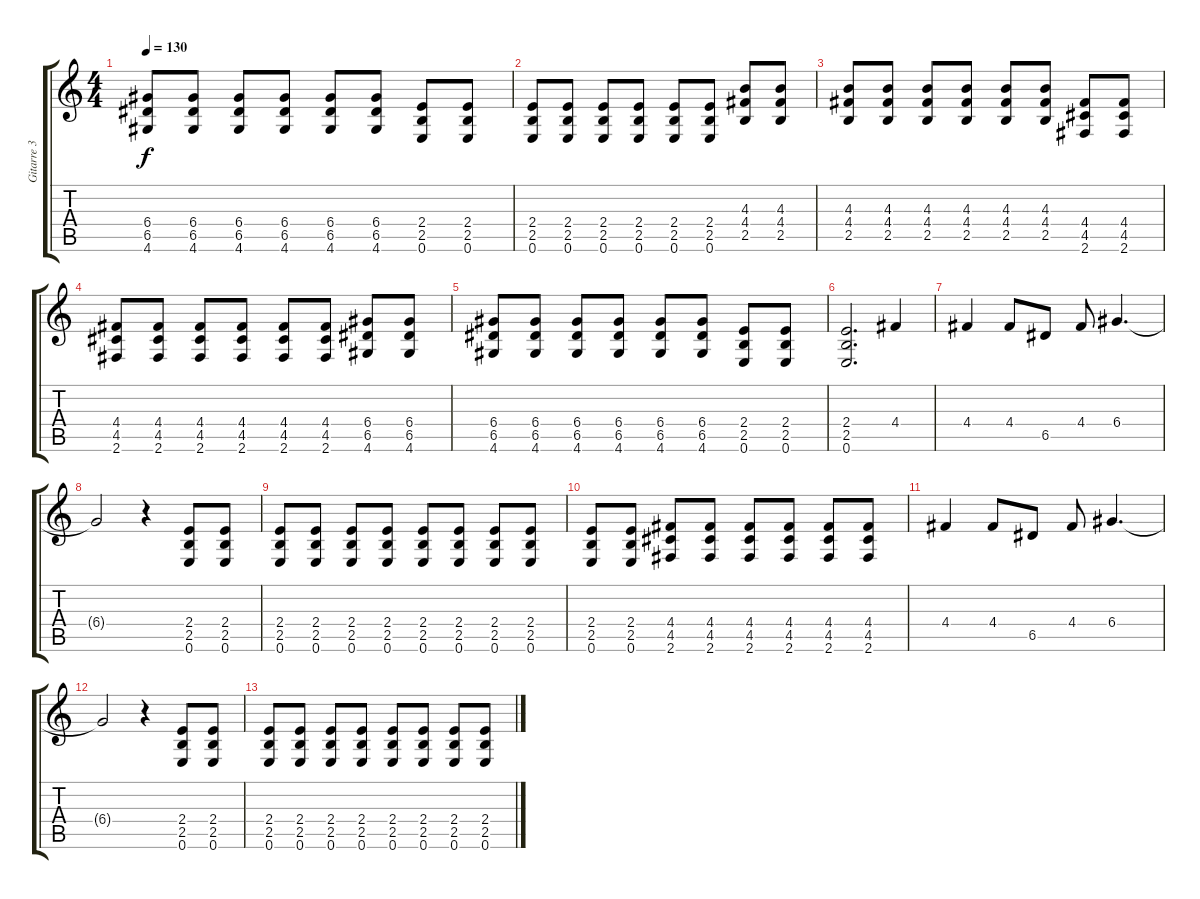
\track ("Gitarre 3" "Gitarre 3") {instrument overdrivenguitar}
\staff {score tabs}
\tuning (E4 B3 G3 D3 A2 E2) {hide}
\ts (4 4)
\tempo 130
\clef g2
\ks c
(6.4 6.5 4.6).8{dy f} (6.4 6.5 4.6).8 (6.4 6.5 4.6).8 (6.4 6.5 4.6).8 (6.4 6.5 4.6).8 (6.4 6.5 4.6).8 (2.4 2.5 0.6).8 (2.4 2.5 0.6).8 |
(2.4 2.5 0.6).8 (2.4 2.5 0.6).8 (2.4 2.5 0.6).8 (2.4 2.5 0.6).8 (2.4 2.5 0.6).8 (2.4 2.5 0.6).8 (4.3 4.4 2.5).8 (4.3 4.4 2.5).8 |
(4.3 4.4 2.5).8 (4.3 4.4 2.5).8 (4.3 4.4 2.5).8 (4.3 4.4 2.5).8 (4.3 4.4 2.5).8 (4.3 4.4 2.5).8 (4.4 4.5 2.6).8 (4.4 4.5 2.6).8 |
(4.4 4.5 2.6).8 (4.4 4.5 2.6).8 (4.4 4.5 2.6).8 (4.4 4.5 2.6).8 (4.4 4.5 2.6).8 (4.4 4.5 2.6).8 (6.4 6.5 4.6).8 (6.4 6.5 4.6).8 |
(6.4 6.5 4.6).8 (6.4 6.5 4.6).8 (6.4 6.5 4.6).8 (6.4 6.5 4.6).8 (6.4 6.5 4.6).8 (6.4 6.5 4.6).8 (2.4 2.5 0.6).8 (2.4 2.5 0.6).8 |
(2.4 2.5 0.6).2{d} 4.4.4 |
4.4.4 4.4.8 6.5.8 4.4.8 6.4.4{d} |
6.4{t}.2 r.4 (2.4 2.5 0.6).8 (2.4 2.5 0.6).8 |
(2.4 2.5 0.6).8 (2.4 2.5 0.6).8 (2.4 2.5 0.6).8 (2.4 2.5 0.6).8 (2.4 2.5 0.6).8 (2.4 2.5 0.6).8 (2.4 2.5 0.6).8 (2.4 2.5 0.6).8 |
(2.4 2.5 0.6).8 (2.4 2.5 0.6).8 (4.4 4.5 2.6).8 (4.4 4.5 2.6).8 (4.4 4.5 2.6).8 (4.4 4.5 2.6).8 (4.4 4.5 2.6).8 (4.4 4.5 2.6).8 |
4.4.4 4.4.8 6.5.8 4.4.8 6.4.4{d} |
6.4{t}.2 r.4 (2.4 2.5 0.6).8 (2.4 2.5 0.6).8 |
(2.4 2.5 0.6).8 (2.4 2.5 0.6).8 (2.4 2.5 0.6).8 (2.4 2.5 0.6).8 (2.4 2.5 0.6).8 (2.4 2.5 0.6).8 (2.4 2.5 0.6).8 (2.4 2.5 0.6).8
